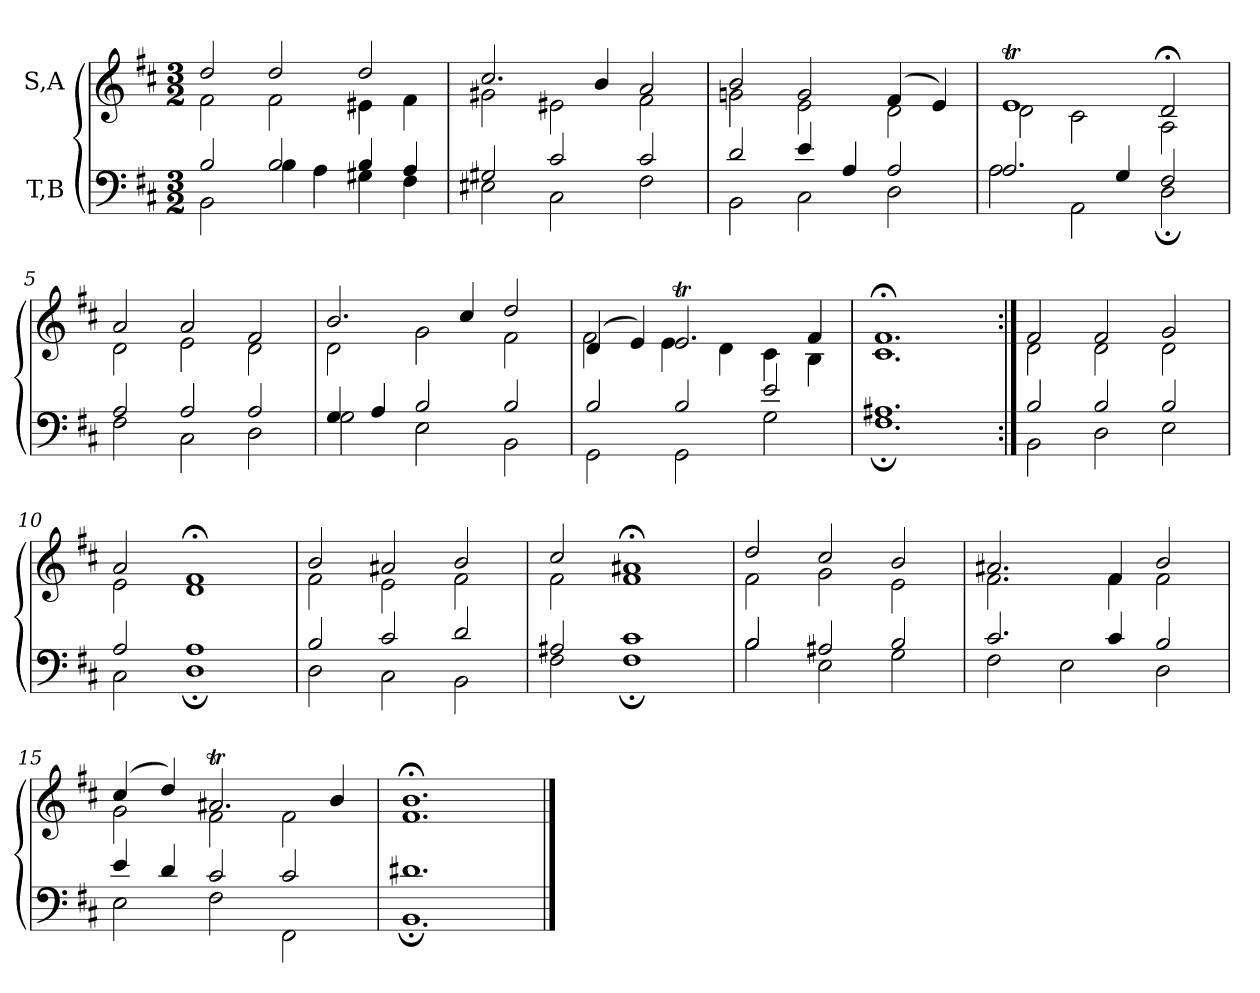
**kern	**kern
*part2	*part1
*staff2	*staff1
*I"T,B	*I"S,A
*clefF4	*clefG2
*k[f#c#]	*k[f#c#]
*M3/2	*M3/2
*MM134	*MM134
=1	=1
*^	*^
2B	2BB	2dd	2f#
2B	4B	2dd	2f#
.	4A	.	.
4B	4G#X	2dd	4e#X
4A	4F#	.	4f#
=2	=2	=2	=2
2G#X	2E#X	2.cc#	2g#X
2c#	2C#	.	2e#X
.	.	4b	.
2c#	2F#	2a	2f#
=3	=3	=3	=3
2d	2BB	2b	2gn
4e	2C#	2g	2e
4A	.	.	.
2A	2D	(>4f#	2d
.	.	4e)	.
=4	=4	=4	=4
2.A	2A	1eT	2d
.	2AA	.	2c#
4G	.	.	.
2F#	2D;	2d;<	2A
=5	=5	=5	=5
2A	2F#	2a	2d
2A	2C#	2a	2e
2A	2D	2f#	2d
=6	=6	=6	=6
4G	2G	2.b	2d
4A	.	.	.
2B	2E	.	2g
.	.	4cc#	.
2B	2BB	2dd	2f#
=7	=7	=7	=7
2B	2GG	(>4d	2f#
.	.	4e)	.
2B	2GG	2.eT	4e
.	.	.	4d
2e	2G	.	4c#
.	.	4f#	4B
=8	=8	=8	=8
1.A#X	1.F#;	1.f#;<	1.c#
=9:|!	=9:|!	=9:|!	=9:|!
2B	2BB	2f#	2d
2B	2D	2f#	2d
2B	2E	2g	2d
=10	=10	=10	=10
2A	2C#	2a	2e
1A	1D;	1f#;<	1d
=11	=11	=11	=11
2B	2D	2b	2f#
2c#	2C#	2a#X	2e
2d	2BB	2b	2f#
=12	=12	=12	=12
2A#X	2F#	2cc#	2f#
1c#	1F#;	1f#;<	1a#X
=13	=13	=13	=13
2B	2B	2dd	2f#
2A#X	2E	2cc#	2g
2B	2G	2b	2e
=14	=14	=14	=14
2.c#	2F#	2.a#X	2.f#
.	2E	.	.
4c#	.	4f#	4f#
2B	2D	2b	2f#
=15	=15	=15	=15
4e	2E	(>4cc#	2g
4d	.	4dd)	.
2c#	2F#	2.a#Xt	2f#
2c#	2FF#	.	2f#
.	.	4b	.
=16	=16	=16	=16
1.d#X	1.BB;	1.b;<	1.f#
*v	*v	*	*
*	*v	*v
==	==
*-	*-
